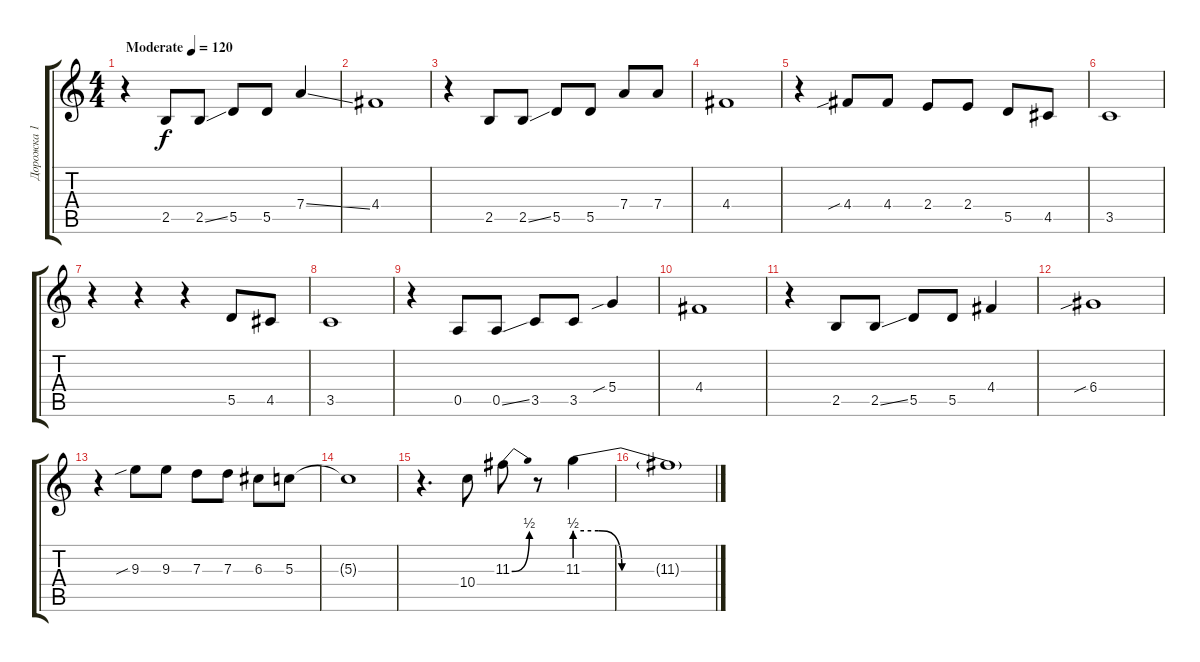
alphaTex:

\track ("Дорожка 1" "Дорожка 1") {instrument electricguitarclean}
\staff {score tabs}
\tuning (E4 B3 G3 D3 A2 E2) {hide}
\ts (4 4)
\tempo (120 "Moderate")
\clef g2
\ks c
r.4{dy f instrument electricguitarclean} 2.5.8 2.5{ss}.8 5.5.8 5.5.8 7.4{ss}.4 |
4.4.1 |
r.4 2.5.8 2.5{ss}.8 5.5.8 5.5.8 7.4.8 7.4.8 |
4.4.1 |
r.4 4.4{sib}.8 4.4.8 2.4.8 2.4.8 5.5.8 4.5.8 |
3.5.1 |
r.4 r.4 r.4 5.5.8 4.5.8 |
3.5.1 |
r.4 0.5.8 0.5{ss}.8 3.5.8 3.5.8 5.4{sib}.4 |
4.4.1 |
r.4 2.5.8 2.5{ss}.8 5.5.8 5.5.8 4.4.4 |
6.4{sib}.1 |
r.4 9.3{sib}.8 9.3.8 7.3.8 7.3.8 6.3.8 5.3.8 |
5.3{t}.1 |
r.4{d} 10.4.8 11.3{be (bend 0 0 60 2)}.8 r.8 11.3{be (custom 0 2 10 2 20 0 30 0 45 0 60 0)}.4 |
11.3{t}.1
